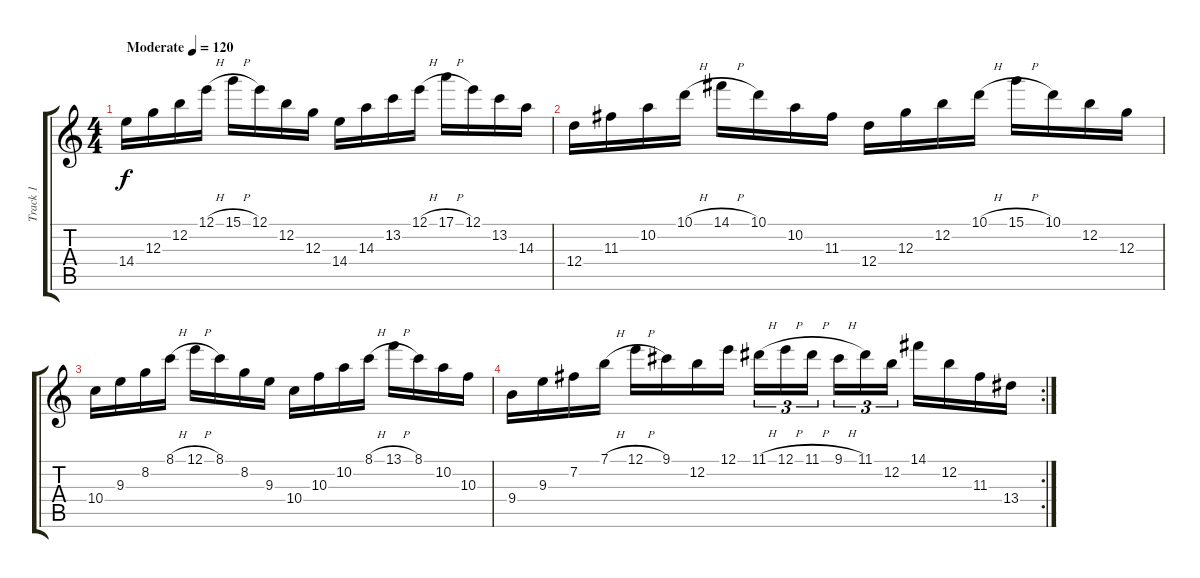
\track ("Track 1" "Track 1") {instrument acousticguitarsteel}
\staff {score tabs}
\tuning (E4 B3 G3 D3 A2 E2) {hide}
\ts (4 4)
\tempo (120 "Moderate")
\clef g2
\ks c
14.4.16{dy f instrument acousticguitarsteel} 12.3.16 12.2.16 12.1{h}.16 15.1{h}.16 12.1.16 12.2.16 12.3.16 14.4.16 14.3.16 13.2.16 12.1{h}.16 17.1{h}.16 12.1.16 13.2.16 14.3.16 |
12.4.16 11.3.16 10.2.16 10.1{h}.16 14.1{h}.16 10.1.16 10.2.16 11.3.16 12.4.16 12.3.16 12.2.16 10.1{h}.16 15.1{h}.16 10.1.16 12.2.16 12.3.16 |
10.4.16 9.3.16 8.2.16 8.1{h}.16 12.1{h}.16 8.1.16 8.2.16 9.3.16 10.4.16 10.3.16 10.2.16 8.1{h}.16 13.1{h}.16 8.1.16 10.2.16 10.3.16 |
\rc 2
9.4.16 9.3.16 7.2.16 7.1{h}.16 12.1{h}.16 9.1.16 12.2.16 12.1.16 11.1{h}.16{tu (3 2)} 12.1{h}.16{tu (3 2)} 11.1{h}.16{tu (3 2) beam splitsecondary} 9.1{h}.16{tu (3 2)} 11.1.16{tu (3 2)} 12.2.16{tu (3 2)} 14.1.16 12.2.16 11.3.16 13.4.16
